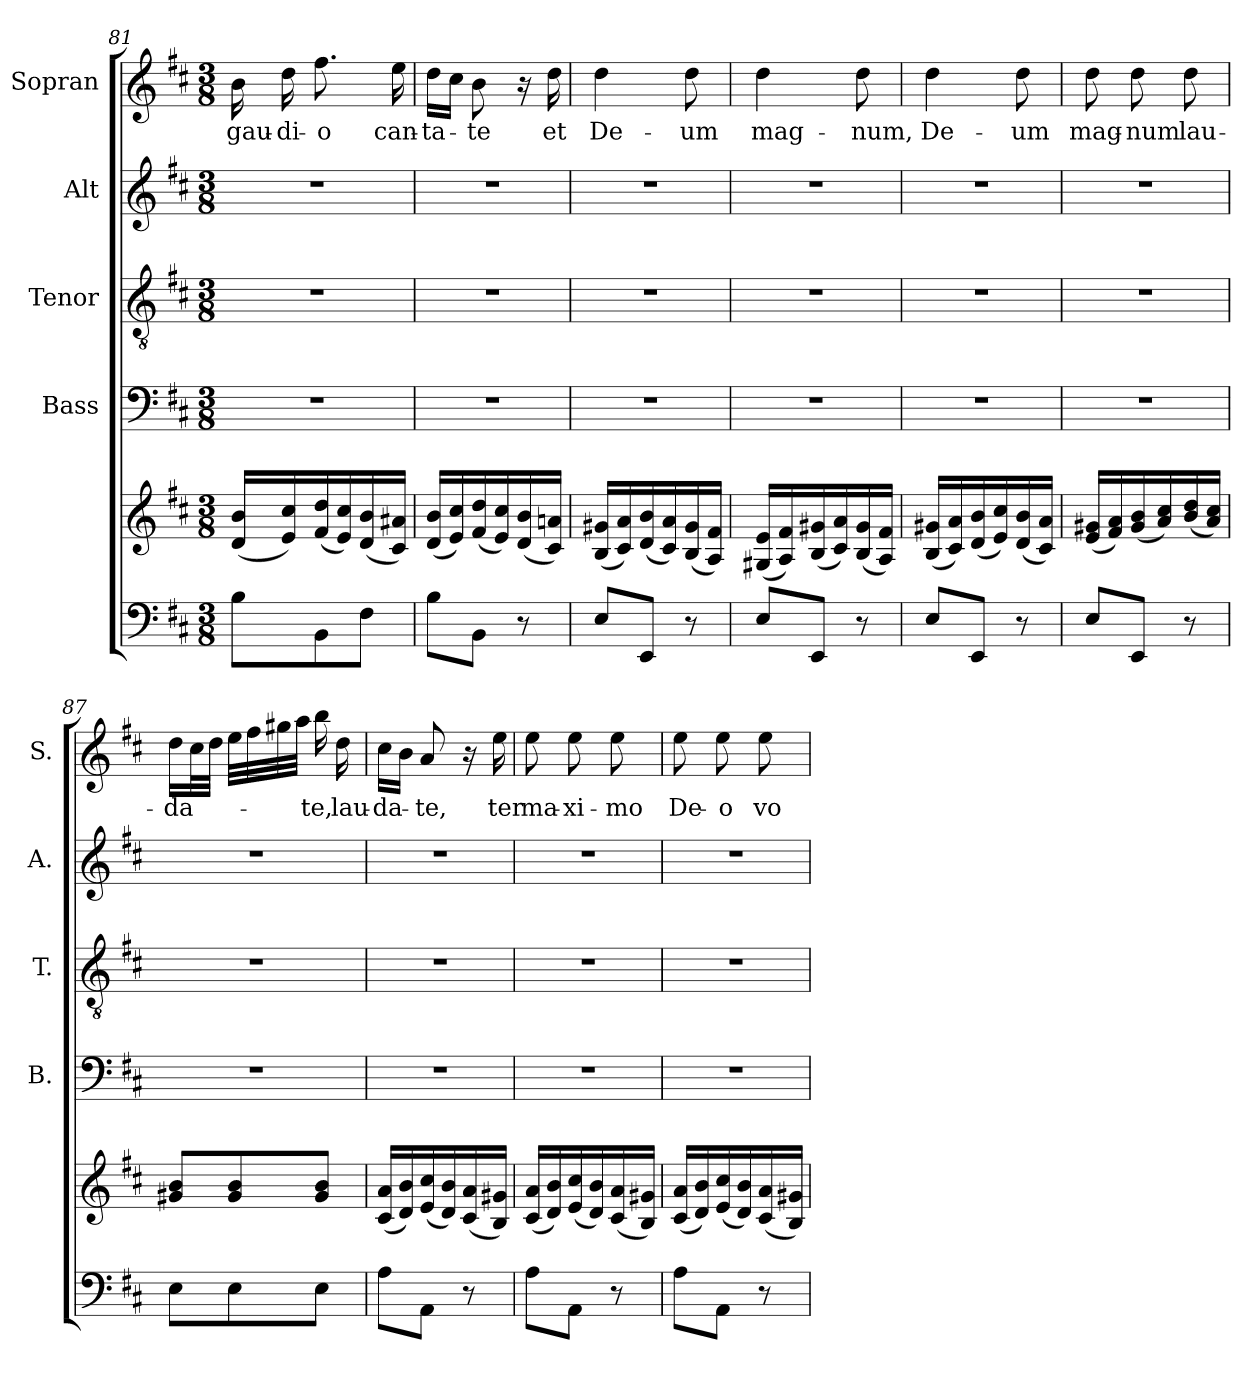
**kern	**kern	**kern	**kern	**kern	**kern	**text
*part5	*part5	*part4	*part3	*part2	*part1	*part1
*staff6	*staff5	*staff4	*staff3	*staff2	*staff1	*staff1
*	*	*I"Bass	*I"Tenor	*I"Alt	*I"Sopran	*
*	*	*I'B.	*I'T.	*I'A.	*I'S.	*
!!LO:LB:g=z
*clefF4	*clefG2	*clefF4	*clefGv2	*clefG2	*clefG2	*
*k[f#c#]	*k[f#c#]	*k[f#c#]	*k[f#c#]	*k[f#c#]	*k[f#c#]	*
*D:	*D:	*D:	*D:	*D:	*D:	*
*M3/8	*M3/8	*M3/8	*M3/8	*M3/8	*M3/8	*
=81	=81	=81	=81	=81	=81	=81
!	!	!	!	!	!	!LO:LY:b
8B\L	(<16d/ 16b/LL	4.r	4.r	4.r	16b\	gau-
!	!	!	!	!	!	!LO:LY:b
.	16e/ 16cc#/)	.	.	.	16dd\	-di-
!	!	!	!	!	!	!LO:LY:b
8BB\	(<16f#/ 16dd/	.	.	.	8.ff#\	-o
.	16e/ 16cc#/)	.	.	.	.	.
8F#\J	(<16d/ 16b/	.	.	.	.	.
!	!	!	!	!	!	!LO:LY:b
.	16c#/ 16a#X/JJ)	.	.	.	16ee\	can-
=82	=82	=82	=82	=82	=82	=82
!	!	!	!	!	!	!LO:LY:b
8B\L	(<16d/ 16b/LL	4.r	4.r	4.r	16dd\LL	-ta-
.	16e/ 16cc#/)	.	.	.	16cc#\JJ	.
!	!	!	!	!	!	!LO:LY:b
8BB\J	(<16f#/ 16dd/	.	.	.	8b\	-te
.	16e/ 16cc#/)	.	.	.	.	.
8r	(<16d/ 16b/	.	.	.	16r	.
!	!	!	!	!	!	!LO:LY:b
.	16c#/ 16an/JJ)	.	.	.	16dd\	et
=83	=83	=83	=83	=83	=83	=83
!	!	!	!	!	!	!LO:LY:b
8E/L	(<16B/ 16g#X/LL	4.r	4.r	4.r	4dd\	De-
.	16c#/ 16a/)	.	.	.	.	.
8EE/J	(<16d/ 16b/	.	.	.	.	.
.	16c#/ 16a/)	.	.	.	.	.
!	!	!	!	!	!	!LO:LY:b
8r	(<16B/ 16g#/	.	.	.	8dd\	-um
.	16A/ 16f#/JJ)	.	.	.	.	.
=84	=84	=84	=84	=84	=84	=84
!	!	!	!	!	!	!LO:LY:b
8E/L	(<16G#X/ 16e/LL	4.r	4.r	4.r	4dd\	mag-
.	16A/ 16f#/)	.	.	.	.	.
8EE/J	(<16B/ 16g#X/	.	.	.	.	.
.	16c#/ 16a/)	.	.	.	.	.
!	!	!	!	!	!	!LO:LY:b
8r	(<16B/ 16g#/	.	.	.	8dd\	-num,
.	16A/ 16f#/JJ)	.	.	.	.	.
=85	=85	=85	=85	=85	=85	=85
!	!	!	!	!	!	!LO:LY:b
8E/L	(<16B/ 16g#X/LL	4.r	4.r	4.r	4dd\	De-
.	16c#/ 16a/)	.	.	.	.	.
8EE/J	(<16d/ 16b/	.	.	.	.	.
.	16e/ 16cc#/)	.	.	.	.	.
!	!	!	!	!	!	!LO:LY:b
8r	(<16d/ 16b/	.	.	.	8dd\	-um
.	16c#/ 16a/JJ)	.	.	.	.	.
!!LO:PB:g=z
=86	=86	=86	=86	=86	=86	=86
!	!	!	!	!	!	!LO:LY:b
8E/L	(<16e/ 16g#X/LL	4.r	4.r	4.r	8dd\	mag-
.	16f#/ 16a/)	.	.	.	.	.
!	!	!	!	!	!	!LO:LY:b
8EE/J	(<16g#/ 16b/	.	.	.	8dd\	-num
.	16a/ 16cc#/)	.	.	.	.	.
!	!	!	!	!	!	!LO:LY:b
8r	(<16b/ 16dd/	.	.	.	8dd\	lau-
.	16a/ 16cc#/JJ)	.	.	.	.	.
=87	=87	=87	=87	=87	=87	=87
!	!	!	!	!	!	!LO:LY:b
8E\L	8g#X/ 8b/L	4.r	4.r	4.r	16dd\LL	-da-
.	.	.	.	.	32cc#\L	.
.	.	.	.	.	32dd\JJJ	.
8E\	8g#/ 8b/	.	.	.	32ee\LLL	.
.	.	.	.	.	32ff#\	.
.	.	.	.	.	32gg#X\	.
.	.	.	.	.	32aa\JJJ	.
!	!	!	!	!	!	!LO:LY:b
8E\J	8g#/ 8b/J	.	.	.	16bb\	-te,
!	!	!	!	!	!	!LO:LY:b
.	.	.	.	.	16dd\	lau-
=88	=88	=88	=88	=88	=88	=88
!	!	!	!	!	!	!LO:LY:b
8A\L	(<16c#/ 16a/LL	4.r	4.r	4.r	16cc#\LL	-da-
.	16d/ 16b/)	.	.	.	16b\JJ	.
!	!	!	!	!	!	!LO:LY:b
8AA\J	(<16e/ 16cc#/	.	.	.	8a/	-te,
.	16d/ 16b/)	.	.	.	.	.
8r	(<16c#/ 16a/	.	.	.	16r	.
!	!	!	!	!	!	!LO:LY:b
.	16B/ 16g#X/JJ)	.	.	.	16ee\	ter
=89	=89	=89	=89	=89	=89	=89
!	!	!	!	!	!	!LO:LY:b
8A\L	(<16c#/ 16a/LL	4.r	4.r	4.r	8ee\	ma-
.	16d/ 16b/)	.	.	.	.	.
!	!	!	!	!	!	!LO:LY:b
8AA\J	(<16e/ 16cc#/	.	.	.	8ee\	-xi-
.	16d/ 16b/)	.	.	.	.	.
!	!	!	!	!	!	!LO:LY:b
8r	(<16c#/ 16a/	.	.	.	8ee\	-mo
.	16B/ 16g#X/JJ)	.	.	.	.	.
=90	=90	=90	=90	=90	=90	=90
!	!	!	!	!	!	!LO:LY:b
8A\L	(<16c#/ 16a/LL	4.r	4.r	4.r	8ee\	De-
.	16d/ 16b/)	.	.	.	.	.
!	!	!	!	!	!	!LO:LY:b
8AA\J	(<16e/ 16cc#/	.	.	.	8ee\	-o
.	16d/ 16b/)	.	.	.	.	.
!	!	!	!	!	!	!LO:LY:b
8r	(<16c#/ 16a/	.	.	.	8ee\	vo-
.	16B/ 16g#X/JJ)	.	.	.	.	.
=	=	=	=	=	=	=
*-	*-	*-	*-	*-	*-	*-
